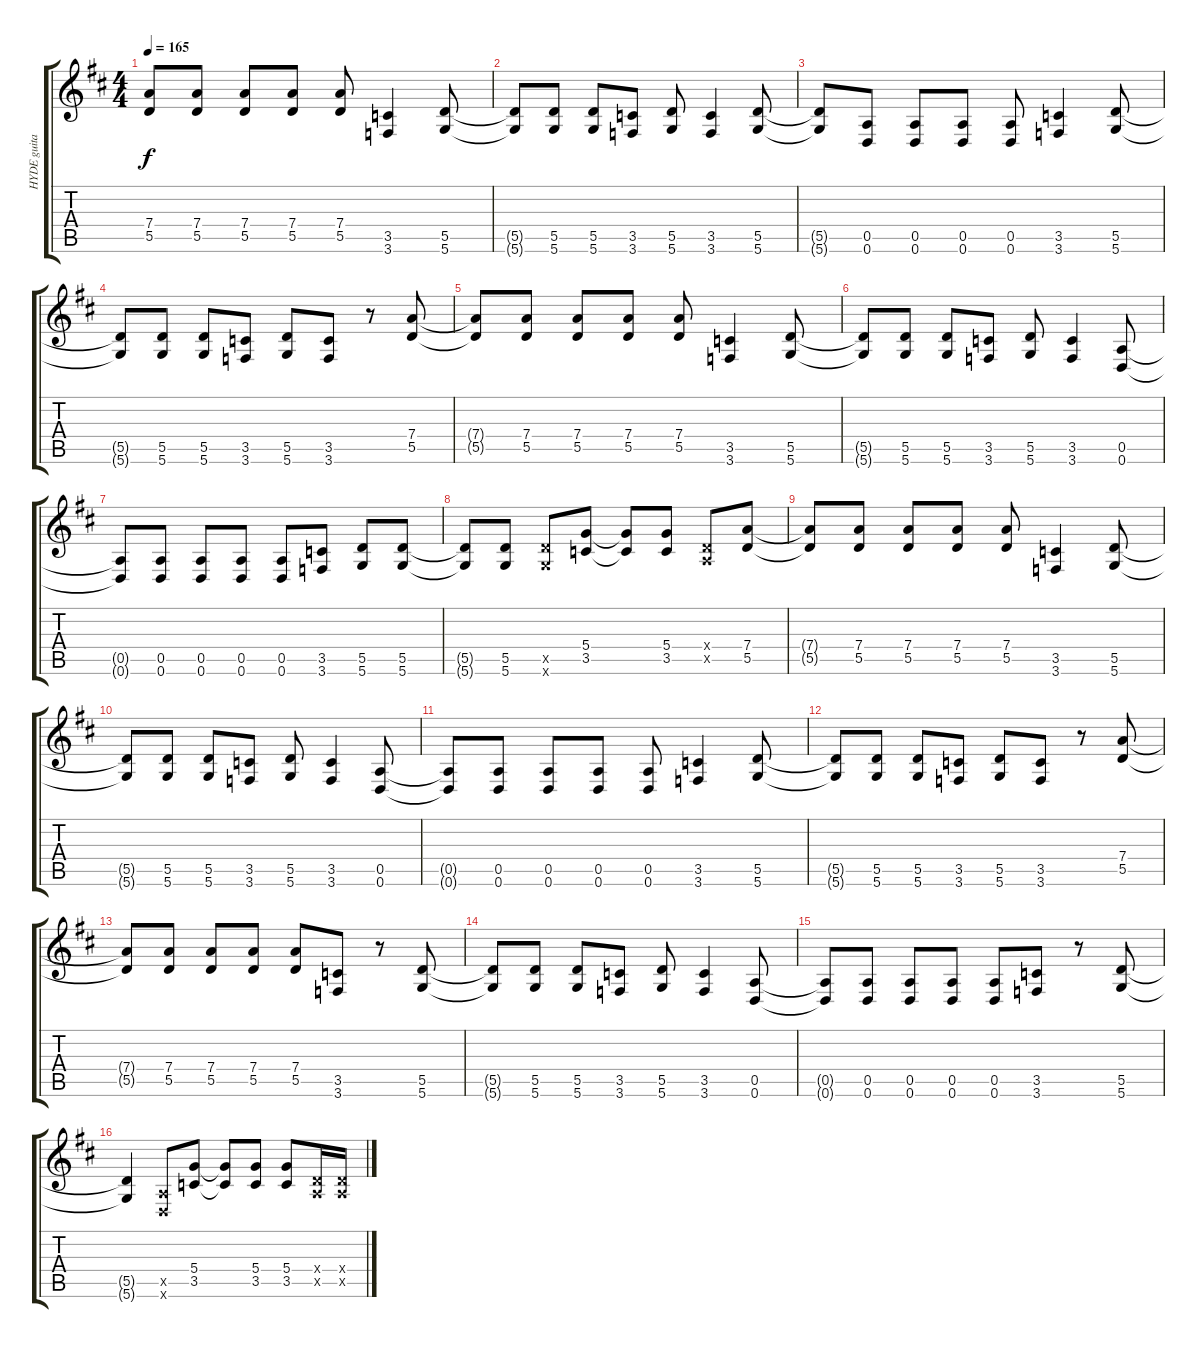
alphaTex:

\track ("HYDE guitar" "HYDE guita") {instrument overdrivenguitar}
\staff {score tabs}
\tuning (E4 B3 G3 D3 A2 D2) {hide}
\ts (4 4)
\tempo 165
\clef g2
\ks d
(7.4{t} 5.5{t}).8{dy f} (7.4 5.5).8 (7.4 5.5).8 (7.4 5.5).8 (7.4 5.5).8 (3.5 3.6).4 (5.5 5.6).8 |
(5.5{t} 5.6{t}).8 (5.5 5.6).8 (5.5 5.6).8 (3.5 3.6).8 (5.5 5.6).8 (3.5 3.6).4 (5.5 5.6).8 |
(5.5{t} 5.6{t}).8 (0.5 0.6).8 (0.5 0.6).8 (0.5 0.6).8 (0.5 0.6).8 (3.5 3.6).4 (5.5 5.6).8 |
(5.5{t} 5.6{t}).8 (5.5 5.6).8 (5.5 5.6).8 (3.5 3.6).8 (5.5 5.6).8 (3.5 3.6).8 r.8 (7.4 5.5).8 |
(7.4{t} 5.5{t}).8 (7.4 5.5).8 (7.4 5.5).8 (7.4 5.5).8 (7.4 5.5).8 (3.5 3.6).4 (5.5 5.6).8 |
(5.5{t} 5.6{t}).8 (5.5 5.6).8 (5.5 5.6).8 (3.5 3.6).8 (5.5 5.6).8 (3.5 3.6).4 (0.5 0.6).8 |
(0.5{t} 0.6{t}).8 (0.5 0.6).8 (0.5 0.6).8 (0.5 0.6).8 (0.5 0.6).8 (3.5 3.6).8 (5.5 5.6).8 (5.5 5.6).8 |
(5.5{t} 5.6{t}).8 (5.5 5.6).8 (5.5{x} 5.6{x}).8 (5.4 3.5).8 (5.4{t} 3.5{t}).8 (5.4 3.5).8 (0.4{x} 0.5{x}).8 (7.4 5.5).8 |
(7.4{t} 5.5{t}).8 (7.4 5.5).8 (7.4 5.5).8 (7.4 5.5).8 (7.4 5.5).8 (3.5 3.6).4 (5.5 5.6).8 |
(5.5{t} 5.6{t}).8 (5.5 5.6).8 (5.5 5.6).8 (3.5 3.6).8 (5.5 5.6).8 (3.5 3.6).4 (0.5 0.6).8 |
(0.5{t} 0.6{t}).8 (0.5 0.6).8 (0.5 0.6).8 (0.5 0.6).8 (0.5 0.6).8 (3.5 3.6).4 (5.5 5.6).8 |
(5.5{t} 5.6{t}).8 (5.5 5.6).8 (5.5 5.6).8 (3.5 3.6).8 (5.5 5.6).8 (3.5 3.6).8 r.8 (7.4 5.5).8 |
(7.4{t} 5.5{t}).8 (7.4 5.5).8 (7.4 5.5).8 (7.4 5.5).8 (7.4 5.5).8 (3.5 3.6).8 r.8 (5.5 5.6).8 |
(5.5{t} 5.6{t}).8 (5.5 5.6).8 (5.5 5.6).8 (3.5 3.6).8 (5.5 5.6).8 (3.5 3.6).4 (0.5 0.6).8 |
(0.5{t} 0.6{t}).8 (0.5 0.6).8 (0.5 0.6).8 (0.5 0.6).8 (0.5 0.6).8 (3.5 3.6).8 r.8 (5.5 5.6).8 |
(5.5{t} 5.6{t}).4 (0.5{x} 0.6{x}).8 (5.4 3.5).8 (5.4{t} 3.5{t}).8 (5.4 3.5).8 (5.4 3.5).8 (0.4{x} 0.5{x}).16 (0.4{x} 0.5{x}).16
